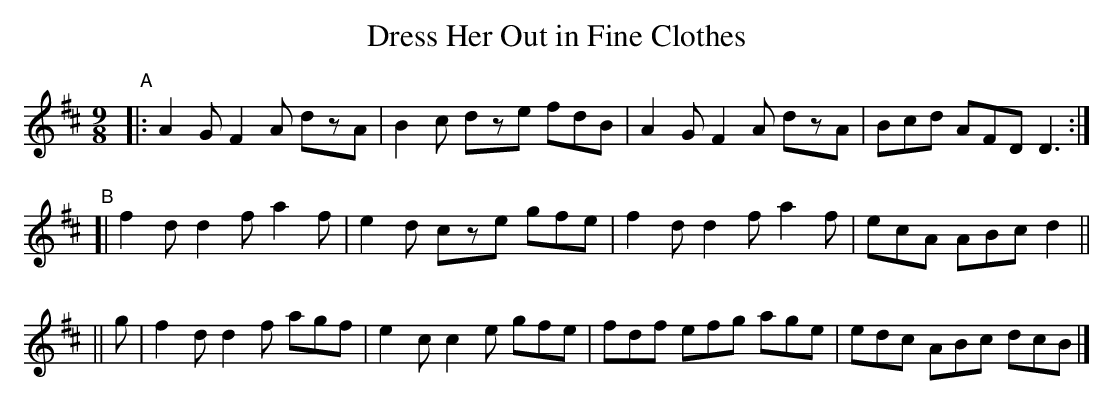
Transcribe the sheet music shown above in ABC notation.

X:1
T: Dress Her Out in Fine Clothes
M: 9/8
L: 1/8
K: D
"^A"\
|: A2G F2A dzA | B2c dze fdB | A2G F2A dzA | Bcd AFD D3 :|
"^B"\
[| f2d d2f a2f | e2d cze gfe | f2d d2f a2f | ecA ABc d2 ||
|| g | f2d d2f agf | e2c c2e gfe | fdf efg age | edc ABc dcB |]
